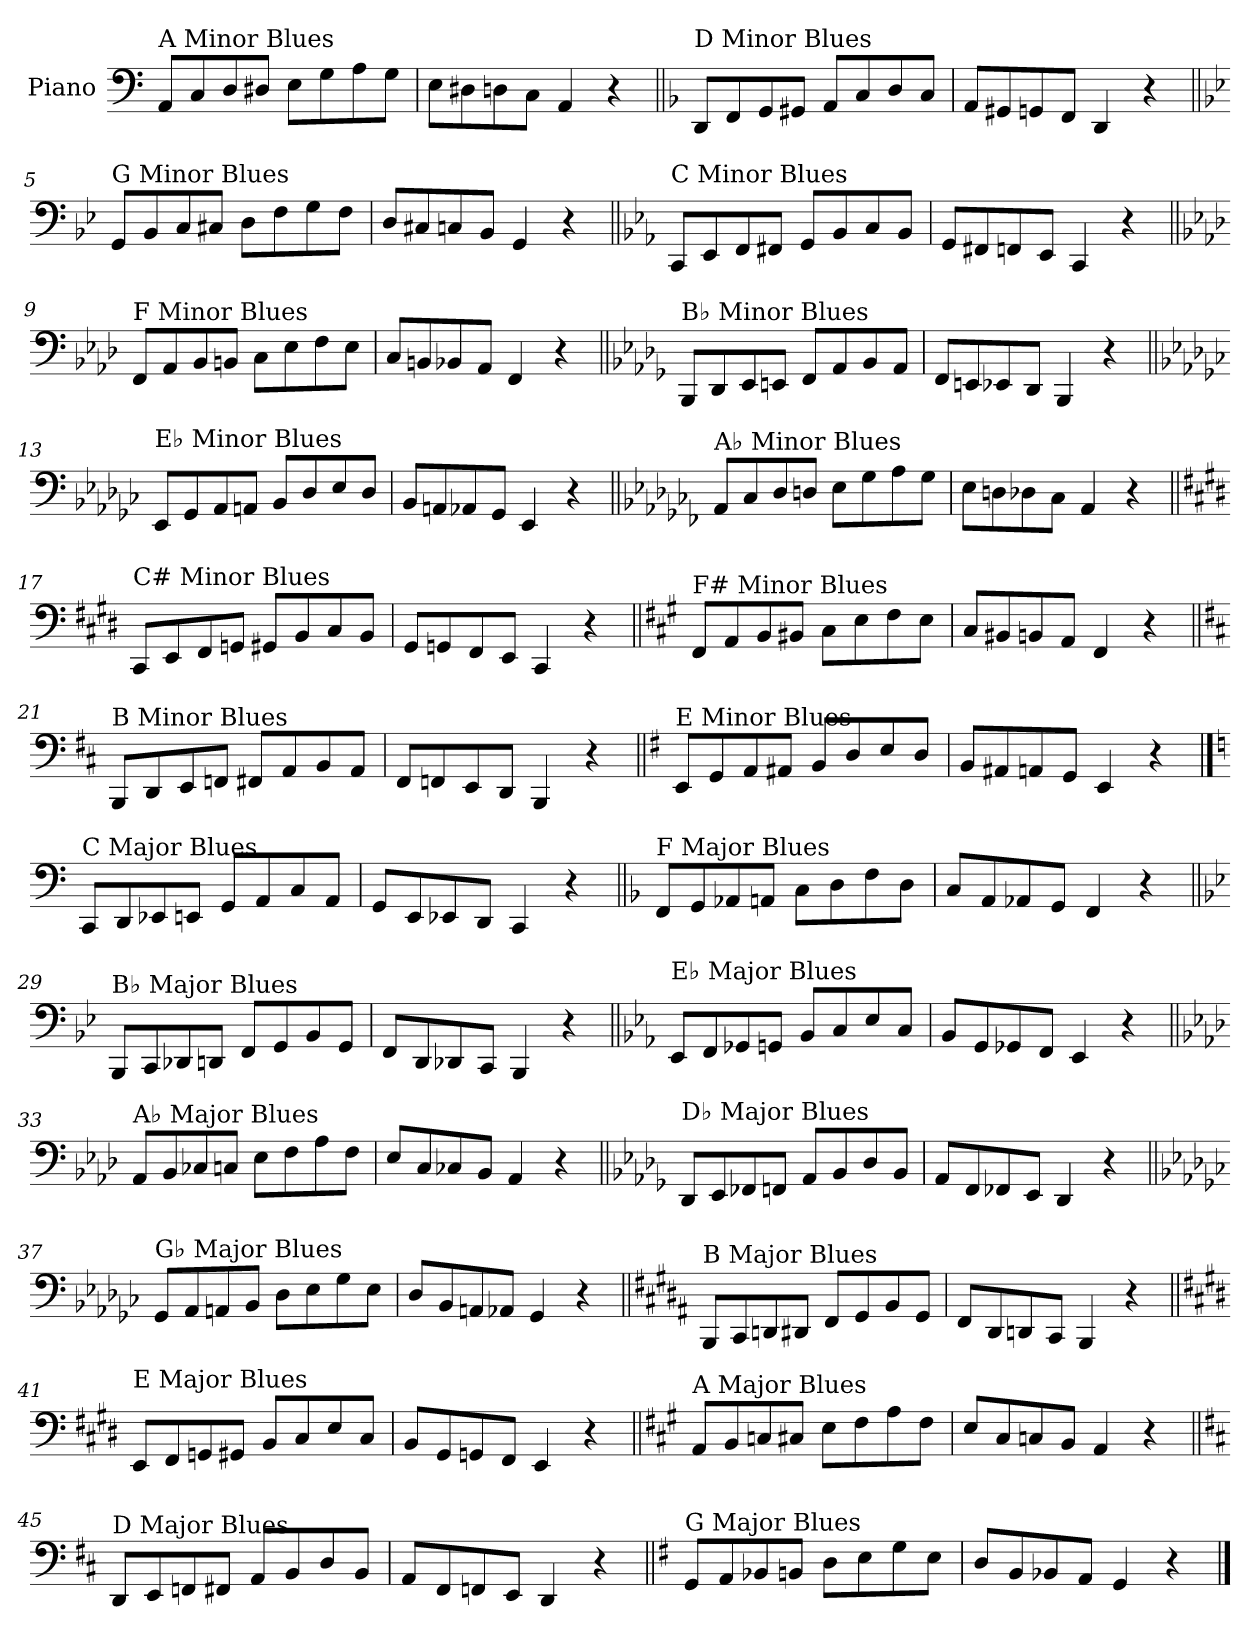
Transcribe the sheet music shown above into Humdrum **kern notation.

**kern
*part1
*staff1
*I"Piano
*I'Pno.
*clefF4
*k[]
=1
!LO:TX:a:t=A Minor Blues
8AA/L
8C/
8D/
8D#X/J
8E\L
8G\
8A\
8G\J
=2
8E\L
8D#X\
8Dn\
8C\J
4AA/
4r
=3||
*k[b-]
!LO:TX:a:t=D Minor Blues
8DD/L
8FF/
8GG/
8GG#X/J
8AA/L
8C/
8D/
8C/J
=4
8AA/L
8GG#X/
8GGn/
8FF/J
4DD/
4r
!!LO:LB:g=z
=5||
*k[b-e-]
!LO:TX:a:t=G Minor Blues
8GG/L
8BB-/
8C/
8C#X/J
8D\L
8F\
8G\
8F\J
=6
8D/L
8C#X/
8Cn/
8BB-/J
4GG/
4r
=7||
*k[b-e-a-]
!LO:TX:a:t=C Minor Blues
8CC/L
8EE-/
8FF/
8FF#X/J
8GG/L
8BB-/
8C/
8BB-/J
=8
8GG/L
8FF#X/
8FFn/
8EE-/J
4CC/
4r
!!LO:LB:g=z
=9||
*k[b-e-a-d-]
!LO:TX:a:t=F Minor Blues
8FF/L
8AA-/
8BB-/
8BBn/J
8C\L
8E-\
8F\
8E-\J
=10
8C/L
8BBn/
8BB-X/
8AA-/J
4FF/
4r
=11||
*k[b-e-a-d-g-]
!LO:TX:a:t=B♭ Minor Blues
8BBB-/L
8DD-/
8EE-/
8EEn/J
8FF/L
8AA-/
8BB-/
8AA-/J
=12
8FF/L
8EEn/
8EE-X/
8DD-/J
4BBB-/
4r
!!LO:LB:g=z
=13||
*k[b-e-a-d-g-c-]
!LO:TX:a:t=E♭ Minor Blues
8EE-/L
8GG-/
8AA-/
8AAn/J
8BB-/L
8D-/
8E-/
8D-/J
=14
8BB-/L
8AAn/
8AA-X/
8GG-/J
4EE-/
4r
=15||
*k[b-e-a-d-g-c-f-]
!LO:TX:a:t=A♭ Minor Blues
8AA-/L
8C-/
8D-/
8Dn/J
8E-\L
8G-\
8A-\
8G-\J
=16
8E-\L
8Dn\
8D-X\
8C-\J
4AA-/
4r
!!LO:LB:g=z
=17||
*k[f#c#g#d#]
!LO:TX:a:t=C# Minor Blues
8CC#/L
8EE/
8FF#/
8GGn/J
8GG#X/L
8BB/
8C#/
8BB/J
=18
8GG#/L
8GGn/
8FF#/
8EE/J
4CC#/
4r
=19||
*k[f#c#g#]
!LO:TX:a:t=F# Minor Blues
8FF#/L
8AA/
8BB/
8BB#X/J
8C#\L
8E\
8F#\
8E\J
=20
8C#/L
8BB#X/
8BBn/
8AA/J
4FF#/
4r
!!LO:LB:g=z
=21||
*k[f#c#]
!LO:TX:a:t=B Minor Blues
8BBB/L
8DD/
8EE/
8FFn/J
8FF#X/L
8AA/
8BB/
8AA/J
=22
8FF#/L
8FFn/
8EE/
8DD/J
4BBB/
4r
=23||
*k[f#]
!LO:TX:a:t=E Minor Blues
8EE/L
8GG/
8AA/
8AA#X/J
8BB/L
8D/
8E/
8D/J
=24
8BB/L
8AA#X/
8AAn/
8GG/J
4EE/
4r
!!LO:PB:g=z
==25
*k[]
!LO:TX:a:t=C Major Blues
8CC/L
8DD/
8EE-X/
8EEn/J
8GG/L
8AA/
8C/
8AA/J
=26
8GG/L
8EE/
8EE-X/
8DD/J
4CC/
4r
=27||
*k[b-]
!LO:TX:a:t=F Major Blues
8FF/L
8GG/
8AA-X/
8AAn/J
8C\L
8D\
8F\
8D\J
=28
8C/L
8AA/
8AA-X/
8GG/J
4FF/
4r
!!LO:LB:g=z
=29||
*k[b-e-]
!LO:TX:a:t=B♭ Major Blues
8BBB-/L
8CC/
8DD-X/
8DDn/J
8FF/L
8GG/
8BB-/
8GG/J
=30
8FF/L
8DD/
8DD-X/
8CC/J
4BBB-/
4r
=31||
*k[b-e-a-]
!LO:TX:a:t=E♭ Major Blues
8EE-/L
8FF/
8GG-X/
8GGn/J
8BB-/L
8C/
8E-/
8C/J
=32
8BB-/L
8GG/
8GG-X/
8FF/J
4EE-/
4r
!!LO:LB:g=z
=33||
*k[b-e-a-d-]
!LO:TX:a:t=A♭ Major Blues
8AA-/L
8BB-/
8C-X/
8Cn/J
8E-\L
8F\
8A-\
8F\J
=34
8E-/L
8C/
8C-X/
8BB-/J
4AA-/
4r
=35||
*k[b-e-a-d-g-]
!LO:TX:a:t=D♭ Major Blues
8DD-/L
8EE-/
8FF-X/
8FFn/J
8AA-/L
8BB-/
8D-/
8BB-/J
=36
8AA-/L
8FF/
8FF-X/
8EE-/J
4DD-/
4r
!!LO:LB:g=z
=37||
*k[b-e-a-d-g-c-]
!LO:TX:a:t=G♭ Major Blues
8GG-/L
8AA-/
8AAn/
8BB-/J
8D-\L
8E-\
8G-\
8E-\J
=38
8D-/L
8BB-/
8AAn/
8AA-X/J
4GG-/
4r
=39||
*k[f#c#g#d#a#]
!LO:TX:a:t=B Major Blues
8BBB/L
8CC#/
8DDn/
8DD#X/J
8FF#/L
8GG#/
8BB/
8GG#/J
=40
8FF#/L
8DD#/
8DDn/
8CC#/J
4BBB/
4r
!!LO:LB:g=z
=41||
*k[f#c#g#d#]
!LO:TX:a:t=E Major Blues
8EE/L
8FF#/
8GGn/
8GG#X/J
8BB/L
8C#/
8E/
8C#/J
=42
8BB/L
8GG#/
8GGn/
8FF#/J
4EE/
4r
=43||
*k[f#c#g#]
!LO:TX:a:t=A Major Blues
8AA/L
8BB/
8Cn/
8C#X/J
8E\L
8F#\
8A\
8F#\J
=44
8E/L
8C#/
8Cn/
8BB/J
4AA/
4r
!!LO:LB:g=z
=45||
*k[f#c#]
!LO:TX:a:t=D Major Blues
8DD/L
8EE/
8FFn/
8FF#X/J
8AA/L
8BB/
8D/
8BB/J
=46
8AA/L
8FF#/
8FFn/
8EE/J
4DD/
4r
=47||
*k[f#]
!LO:TX:a:t=G Major Blues
8GG/L
8AA/
8BB-X/
8BBn/J
8D\L
8E\
8G\
8E\J
=48
8D/L
8BB/
8BB-X/
8AA/J
4GG/
4r
==
*-
